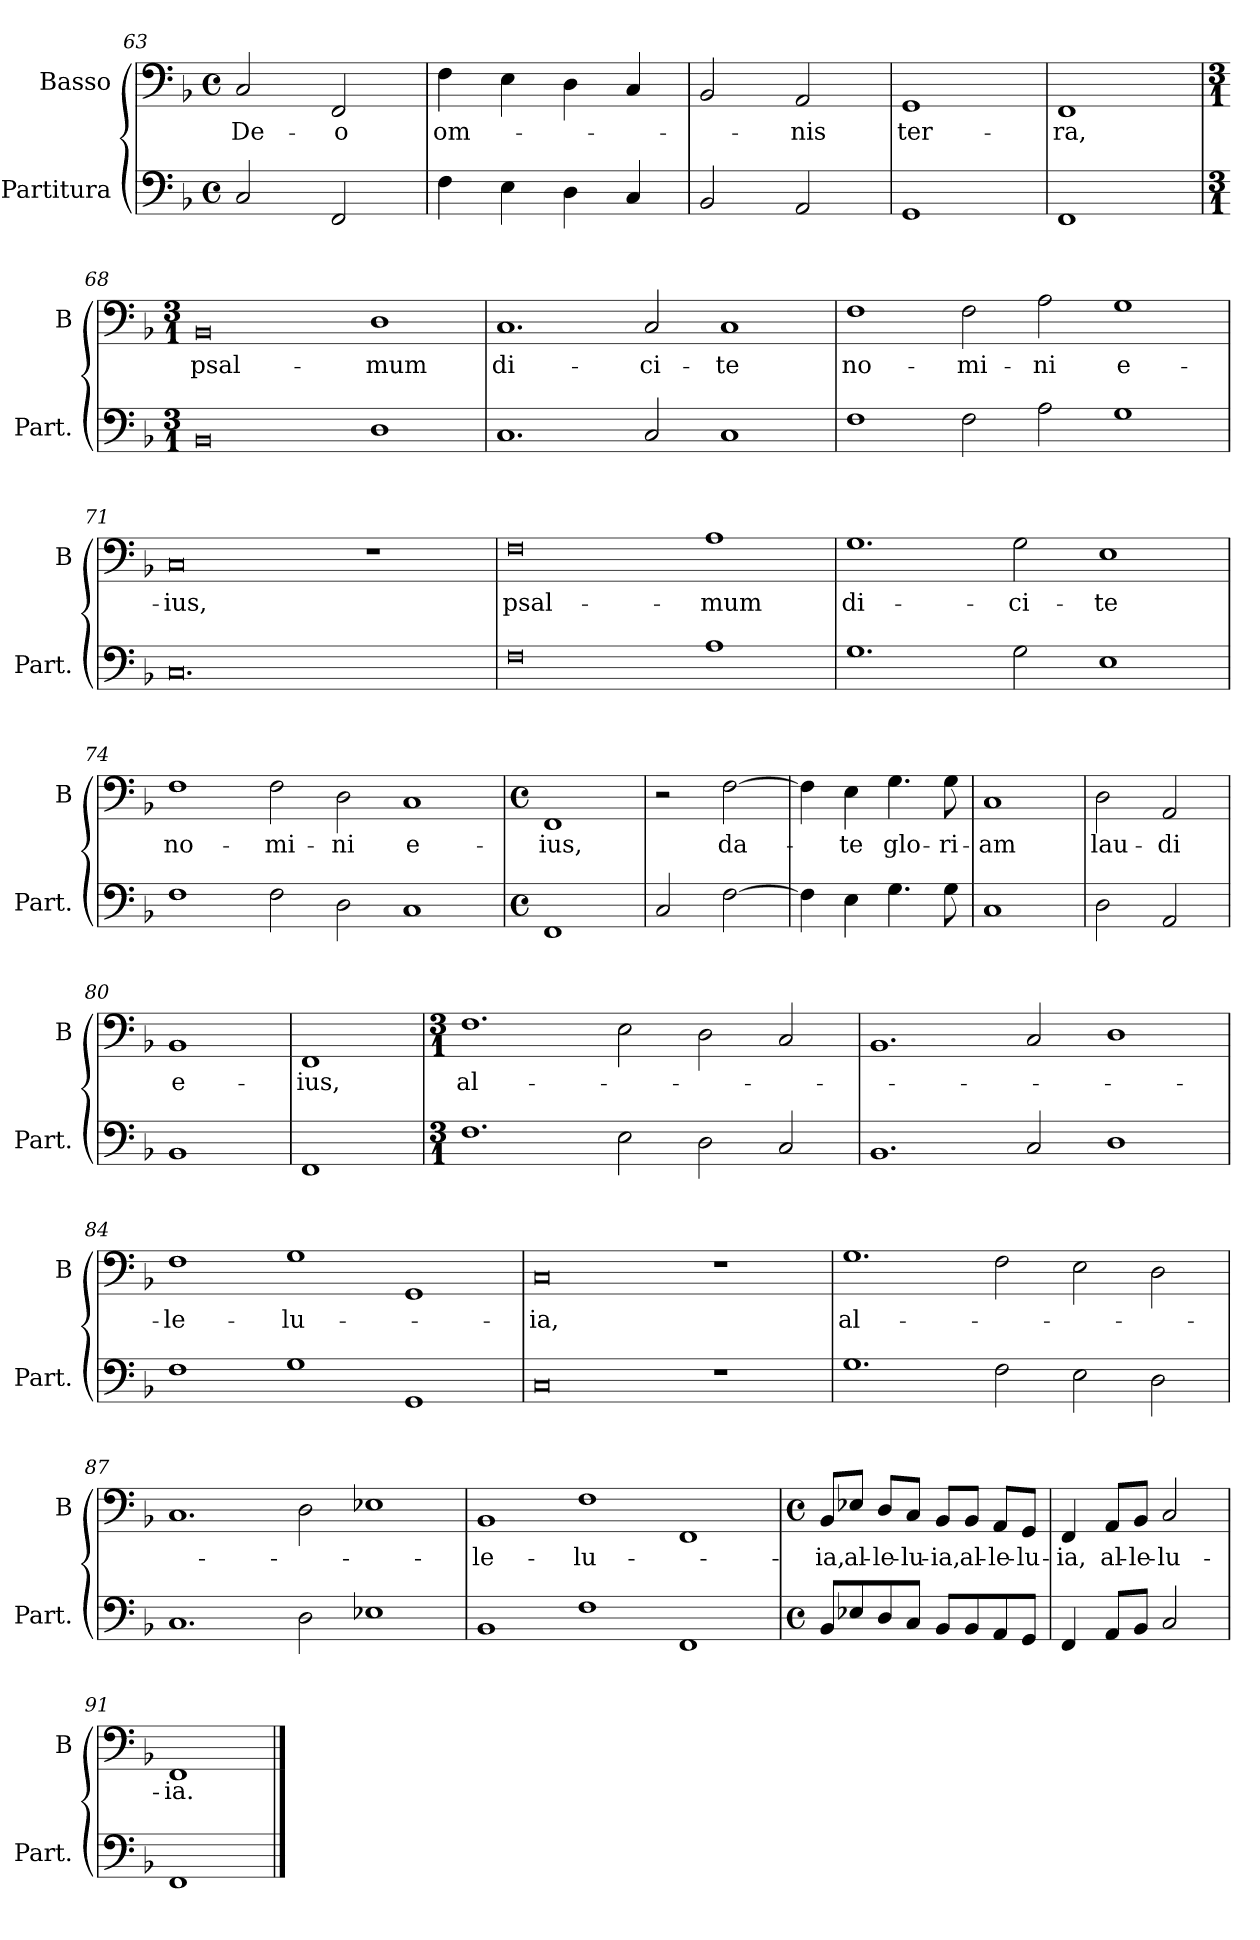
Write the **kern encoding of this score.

**kern	**kern	**text
*part2	*part1	*part1
*staff2	*staff1	*staff1
*I"Partitura	*I"Basso	*
*I'Part.	*I'B	*
*clefF4	*clefF4	*
*k[b-]	*k[b-]	*
*F:	*F:	*
*M4/4	*M4/4	*
*met(c)	*met(c)	*
=63	=63	=63
2C/	2C/	De-
2FF/	2FF/	-o
=64	=64	=64
4F\	4F\	om-
4E\	4E\	.
4D\	4D\	.
4C/	4C/	.
=65	=65	=65
2BB-/	2BB-/	.
2AA/	2AA/	-nis
=66	=66	=66
1GG	1GG	ter-
=67	=67	=67
1FF	1FF	-ra,
=68	=68	=68
*M3/1	*M3/1	*
*	*MM480	*
0BB-	0BB-	psal-
1D	1D	-mum
=69	=69	=69
1.C	1.C	di-
2C/	2C/	-ci-
1C	1C	-te
=70	=70	=70
1F	1F	no-
2F\	2F\	-mi-
2A\	2A\	-ni
1G	1G	e-
=71	=71	=71
0.C	0C	-ius,
.	1r	.
=72	=72	=72
0F	0F	psal-
1A	1A	-mum
=73	=73	=73
1.G	1.G	di-
2G\	2G\	-ci-
1E	1E	-te
=74	=74	=74
1F	1F	no-
2F\	2F\	-mi-
2D\	2D\	-ni
1C	1C	e-
=75	=75	=75
*M4/4	*M4/4	*
*met(c)	*met(c)	*
*	*MM120	*
1FF	1FF	-ius,
=76	=76	=76
2C/	2r	.
[2F\	[2F\	da-
=77	=77	=77
4F\]	4F\]	.
4E\	4E\	-te
4.G\	4.G\	glo-
8G\	8G\	-ri-
=78	=78	=78
1C	1C	-am
=79	=79	=79
2D\	2D\	lau-
2AA/	2AA/	-di
=80	=80	=80
1BB-	1BB-	e-
=81	=81	=81
1FF	1FF	-ius,
=82	=82	=82
*M3/1	*M3/1	*
*	*MM480	*
1.F	1.F	al-
2E\	2E\	.
2D\	2D\	.
2C/	2C/	.
=83	=83	=83
1.BB-	1.BB-	.
2C/	2C/	.
1D	1D	.
=84	=84	=84
1F	1F	-le-
1G	1G	-lu-
1GG	1GG	.
=85	=85	=85
0C	0C	-ia,
1r	1r	.
=86	=86	=86
1.G	1.G	al-
2F\	2F\	.
2E\	2E\	.
2D\	2D\	.
=87	=87	=87
1.C	1.C	.
2D\	2D\	.
1E-X	1E-X	.
=88	=88	=88
1BB-	1BB-	-le-
1F	1F	-lu-
1FF	1FF	.
=89	=89	=89
*M4/4	*M4/4	*
*met(c)	*met(c)	*
*	*MM120	*
8BB-/L	8BB-/L	-ia,
8E-X/	8E-X/J	al-
8D/	8D/L	-le-
8C/J	8C/J	-lu-
8BB-/L	8BB-/L	-ia,
8BB-/	8BB-/J	al-
8AA/	8AA/L	-le-
8GG/J	8GG/J	-lu-
=90	=90	=90
4FF/	4FF/	-ia,
8AA/L	8AA/L	al-
8BB-/J	8BB-/J	-le-
2C/	2C/	-lu-
=91	=91	=91
1FF	1FF	-ia.
==	==	==
*-	*-	*-
